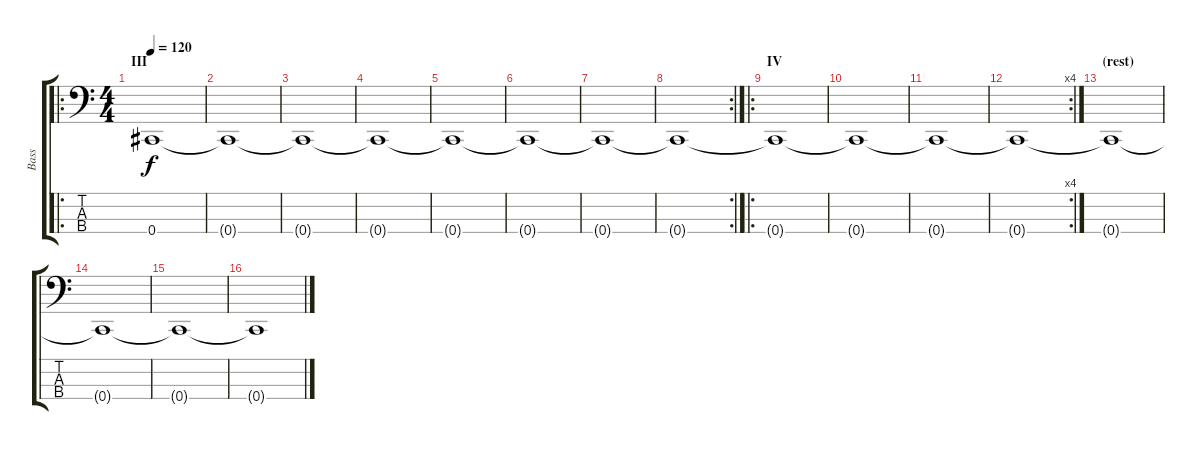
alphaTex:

\track ("Bass" "Bass") {instrument electricbasspick}
\staff {score tabs}
\tuning (Gb2 Db2 Ab1 Db1) {hide}
\ro
\ts (4 4)
\section ("" "III")
\tempo 120
\clef f4
\ks c
0.4{t}.1{dy f} |
0.4{t}.1 |
0.4{t}.1 |
0.4{t}.1 |
0.4{t}.1 |
0.4{t}.1 |
0.4{t}.1 |
\rc 2
0.4{t}.1 |
\ro
\section ("" "IV")
0.4{t}.1 |
0.4{t}.1 |
0.4{t}.1 |
\rc 4
0.4{t}.1 |
\section ("" "(rest)")
0.4{t}.1 |
0.4{t}.1 |
0.4{t}.1 |
0.4{t}.1
